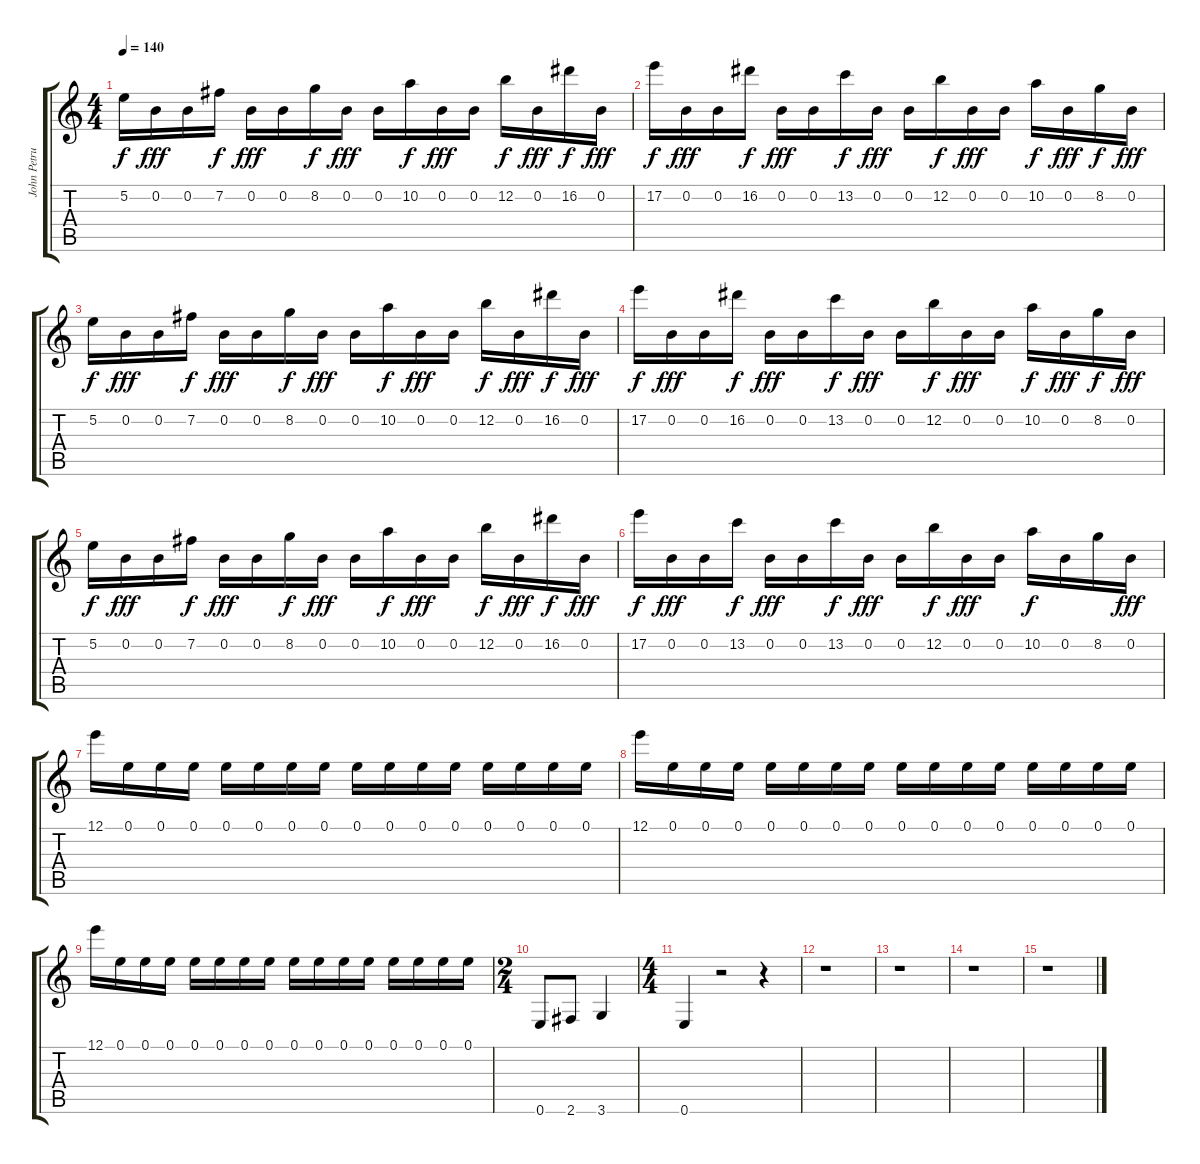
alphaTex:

\track ("John Petrucci Solo" "John Petru") {instrument distortionguitar}
\staff {score tabs}
\tuning (E4 B3 G3 D3 A2 E2) {hide}
\ts (4 4)
\tempo 140
\clef g2
\ks c
5.2.16{dy f} 0.2.16{dy fff} 0.2.16 7.2.16{dy f} 0.2.16{dy fff} 0.2.16 8.2.16{dy f} 0.2.16{dy fff} 0.2.16 10.2.16{dy f} 0.2.16{dy fff} 0.2.16 12.2.16{dy f} 0.2.16{dy fff} 16.2.16{dy f} 0.2.16{dy fff} |
17.2.16{dy f} 0.2.16{dy fff} 0.2.16 16.2.16{dy f} 0.2.16{dy fff} 0.2.16 13.2.16{dy f} 0.2.16{dy fff} 0.2.16 12.2.16{dy f} 0.2.16{dy fff} 0.2.16 10.2.16{dy f} 0.2.16{dy fff} 8.2.16{dy f} 0.2.16{dy fff} |
5.2.16{dy f balance 8} 0.2.16{dy fff} 0.2.16 7.2.16{dy f} 0.2.16{dy fff} 0.2.16 8.2.16{dy f} 0.2.16{dy fff} 0.2.16 10.2.16{dy f} 0.2.16{dy fff} 0.2.16 12.2.16{dy f} 0.2.16{dy fff} 16.2.16{dy f} 0.2.16{dy fff} |
17.2.16{dy f} 0.2.16{dy fff} 0.2.16 16.2.16{dy f} 0.2.16{dy fff} 0.2.16 13.2.16{dy f} 0.2.16{dy fff} 0.2.16 12.2.16{dy f} 0.2.16{dy fff} 0.2.16 10.2.16{dy f} 0.2.16{dy fff} 8.2.16{dy f} 0.2.16{dy fff} |
5.2.16{dy f} 0.2.16{dy fff} 0.2.16 7.2.16{dy f} 0.2.16{dy fff} 0.2.16 8.2.16{dy f} 0.2.16{dy fff} 0.2.16 10.2.16{dy f} 0.2.16{dy fff} 0.2.16 12.2.16{dy f} 0.2.16{dy fff} 16.2.16{dy f} 0.2.16{dy fff} |
17.2.16{dy f} 0.2.16{dy fff} 0.2.16 13.2.16{dy f} 0.2.16{dy fff} 0.2.16 13.2.16{dy f} 0.2.16{dy fff} 0.2.16 12.2.16{dy f} 0.2.16{dy fff} 0.2.16 10.2.16{dy f} 0.2.16 8.2.16 0.2.16{dy fff} |
12.1.16 0.1.16 0.1.16 0.1.16 0.1.16 0.1.16 0.1.16 0.1.16 0.1.16 0.1.16 0.1.16 0.1.16 0.1.16 0.1.16 0.1.16 0.1.16 |
12.1.16 0.1.16 0.1.16 0.1.16 0.1.16 0.1.16 0.1.16 0.1.16 0.1.16 0.1.16 0.1.16 0.1.16 0.1.16 0.1.16 0.1.16 0.1.16 |
12.1.16 0.1.16 0.1.16 0.1.16 0.1.16 0.1.16 0.1.16 0.1.16 0.1.16 0.1.16 0.1.16 0.1.16 0.1.16 0.1.16 0.1.16 0.1.16 |
\ts (2 4)
0.6.8 2.6.8 3.6.4 |
\ts (4 4)
0.6.4 r.2 r.4 |
r.1 |
r.1 |
r.1 |
r.1
